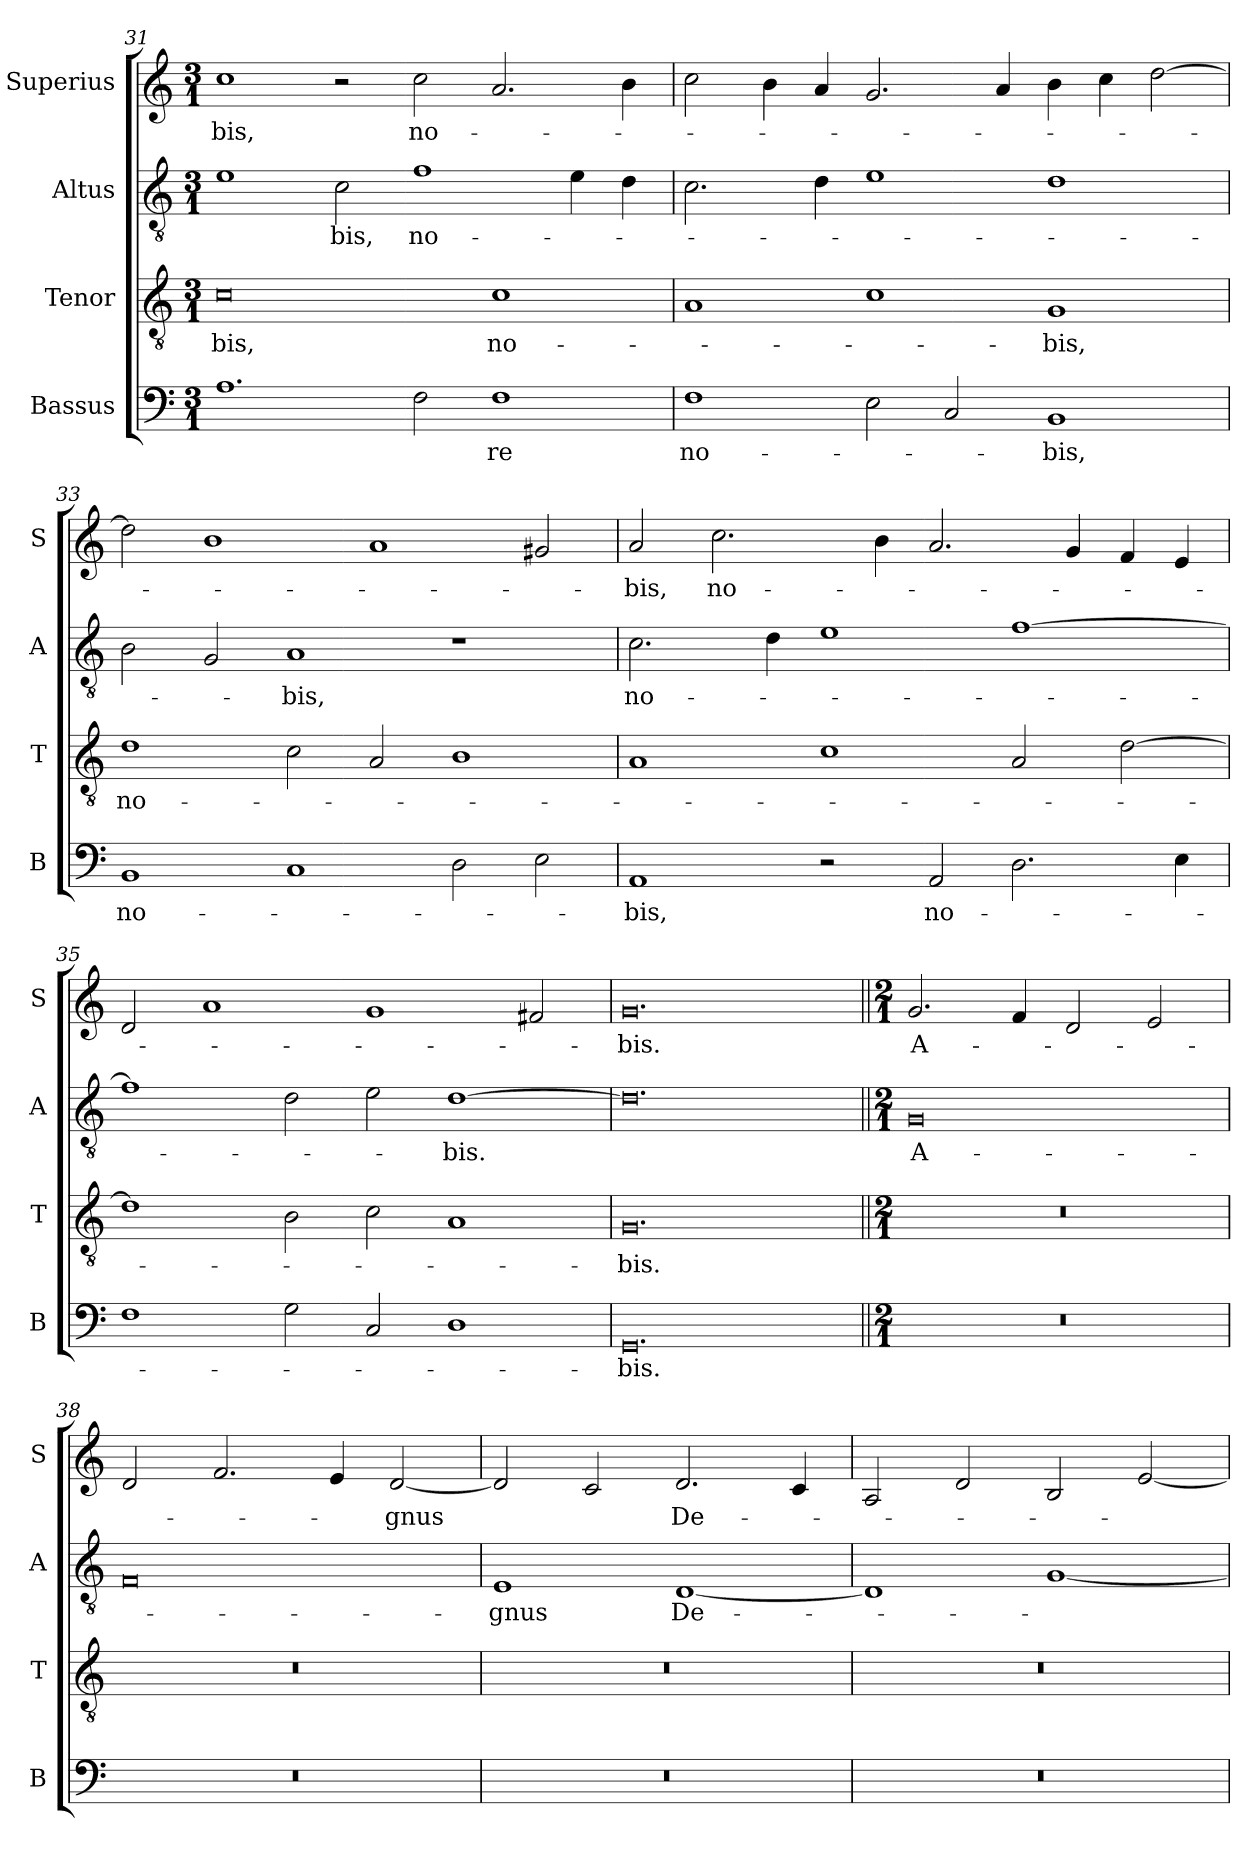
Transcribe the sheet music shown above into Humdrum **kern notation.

**kern	**text	**kern	**text	**kern	**text	**kern	**text
*part4	*part4	*part3	*part3	*part2	*part2	*part1	*part1
*staff4	*staff4	*staff3	*staff3	*staff2	*staff2	*staff1	*staff1
*I"Bassus	*	*I"Tenor	*	*I"Altus	*	*I"Superius	*
*I'B	*	*I'T	*	*I'A	*	*I'S	*
*clefF4	*	*clefGv2	*	*clefGv2	*	*clefG2	*
*k[]	*	*k[]	*	*k[]	*	*k[]	*
*M3/1	*	*M3/1	*	*M3/1	*	*M3/1	*
=31	=31	=31	=31	=31	=31	=31	=31
!	!	!	!LO:LY:i	!	!	!	!LO:LY:i
1.A	.	0c	-bis,	1e	.	1cc	-bis,
!	!	!	!	!	!LO:LY:i	!	!
.	.	.	.	2c	-bis,	2r	.
!	!	!	!	!	!LO:LY:i	!	!LO:LY:i
2F	.	.	.	1f	no-	2cc	no-
!	!LO:LY:i	!	!LO:LY:i	!	!	!	!
1F	-re	1c	no-	.	.	2.a	.
.	.	.	.	4e	.	.	.
.	.	.	.	4d	.	4b	.
=32	=32	=32	=32	=32	=32	=32	=32
!	!LO:LY:i	!	!	!	!	!	!
1F	no-	1A	.	2.c	.	2cc	.
.	.	.	.	.	.	4b	.
.	.	.	.	4d	.	4a	.
2E	.	1c	.	1e	.	2.g	.
2C	.	.	.	.	.	.	.
.	.	.	.	.	.	4a	.
!	!LO:LY:i	!	!LO:LY:i	!	!	!	!
1BB	-bis,	1G	-bis,	1d	.	4b	.
.	.	.	.	.	.	4cc	.
.	.	.	.	.	.	[2dd	.
=33	=33	=33	=33	=33	=33	=33	=33
!	!LO:LY:i	!	!LO:LY:i	!	!	!	!
1BB	no-	1d	no-	2B	.	2dd]	.
.	.	.	.	2G	.	1b	.
!	!	!	!	!	!LO:LY:i	!	!
1C	.	2c	.	1A	-bis,	.	.
.	.	2A	.	.	.	1a	.
2D	.	1B	.	1r	.	.	.
2E	.	.	.	.	.	2g#X	.
=34	=34	=34	=34	=34	=34	=34	=34
!	!LO:LY:i	!	!	!	!LO:LY:i	!	!LO:LY:i
1AA	-bis,	1A	.	2.c	no-	2a	-bis,
!	!	!	!	!	!	!	!LO:LY:i
.	.	.	.	.	.	2.cc	no-
.	.	.	.	4d	.	.	.
2r	.	1c	.	1e	.	.	.
.	.	.	.	.	.	4b	.
2AA	no-	.	.	.	.	2.a	.
2.D	.	2A	.	[1f	.	.	.
.	.	.	.	.	.	4g	.
.	.	[2d	.	.	.	4f	.
4E	.	.	.	.	.	4e	.
=35	=35	=35	=35	=35	=35	=35	=35
1F	.	1d]	.	1f]	.	2d	.
.	.	.	.	.	.	1a	.
2G	.	2B	.	2d	.	.	.
2C	.	2c	.	2e	.	1g	.
1D	.	1A	.	[1d	-bis.	.	.
.	.	.	.	.	.	2f#X	.
=36	=36	=36	=36	=36	=36	=36	=36
0.GG	-bis.	0.G	-bis.	0.d]	.	0.g	-bis.
=37||	=37||	=37||	=37||	=37||	=37||	=37||	=37||
*M2/1	*	*M2/1	*	*M2/1	*	*M2/1	*
0r	.	0r	.	0G	A-	2.g	A-
.	.	.	.	.	.	4f	.
.	.	.	.	.	.	2d	.
.	.	.	.	.	.	2e	.
=38	=38	=38	=38	=38	=38	=38	=38
0r	.	0r	.	0F	.	2d	.
.	.	.	.	.	.	2.f	.
.	.	.	.	.	.	4e	.
.	.	.	.	.	.	[2d	-gnus
=39	=39	=39	=39	=39	=39	=39	=39
0r	.	0r	.	1E	-gnus	2d]	.
.	.	.	.	.	.	2c	.
.	.	.	.	[1D	De-	2.d	De-
.	.	.	.	.	.	4c	.
=40	=40	=40	=40	=40	=40	=40	=40
0r	.	0r	.	1D]	.	2A	.
.	.	.	.	.	.	2d	.
.	.	.	.	[1G	.	2B	.
.	.	.	.	.	.	[2e	.
=	=	=	=	=	=	=	=
*-	*-	*-	*-	*-	*-	*-	*-
